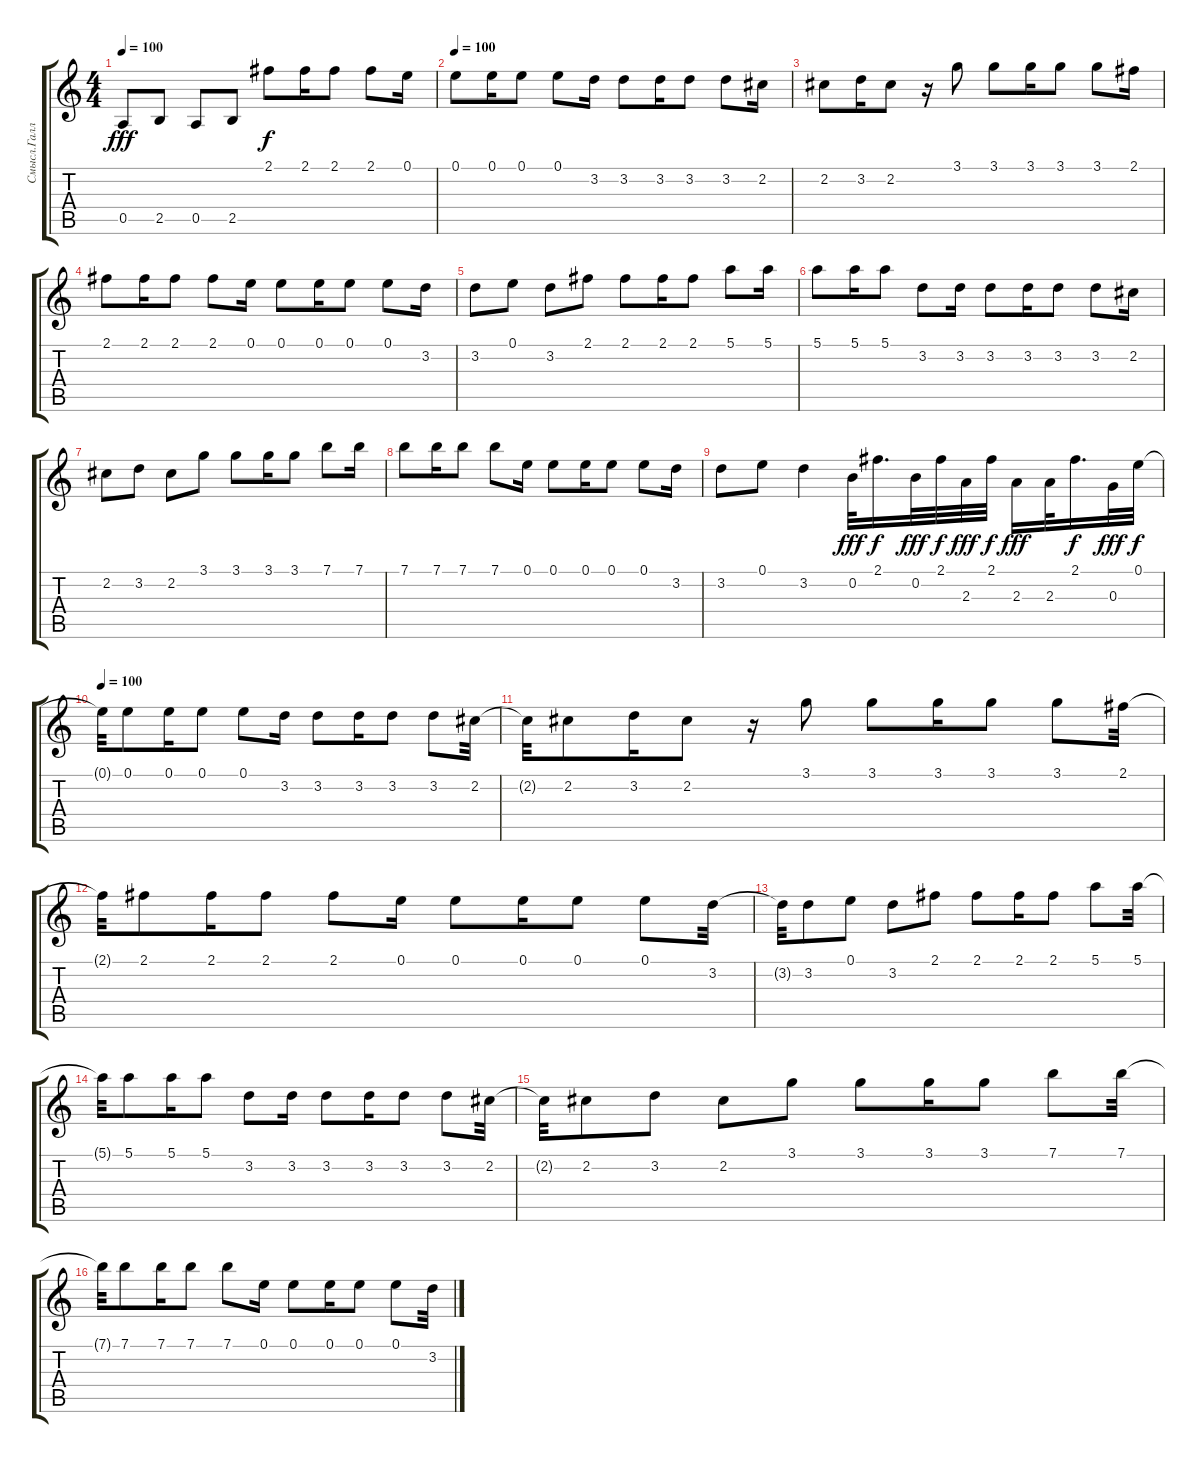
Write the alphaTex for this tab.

\track ("Смысл.Галлюцинации" "Смысл.Галл") {instrument distortionguitar}
\staff {score tabs}
\tuning (E4 B3 G3 D3 A2 E2) {hide}
\ts (4 4)
\tempo 100
\clef g2
\ks c
0.5.8{dy fff volume 14 instrument distortionguitar} 2.5.8 0.5.8 2.5.8 2.1.8{dy f} 2.1.16 2.1.8 2.1.8 0.1.16 |
\tempo 100
0.1.8 0.1.16 0.1.8 0.1.8 3.2.16 3.2.8 3.2.16 3.2.8 3.2.8 2.2.16 |
2.2.8 3.2.16 2.2.8 r.16 3.1.8 3.1.8 3.1.16 3.1.8 3.1.8 2.1.16 |
2.1.8 2.1.16 2.1.8 2.1.8 0.1.16 0.1.8 0.1.16 0.1.8 0.1.8 3.2.16 |
3.2.8 0.1.8 3.2.8 2.1.8 2.1.8 2.1.16 2.1.8 5.1.8 5.1.16 |
5.1.8 5.1.16 5.1.8 3.2.8 3.2.16 3.2.8 3.2.16 3.2.8 3.2.8 2.2.16 |
2.2.8 3.2.8 2.2.8 3.1.8 3.1.8 3.1.16 3.1.8 7.1.8 7.1.16 |
7.1.8 7.1.16 7.1.8 7.1.8 0.1.16 0.1.8 0.1.16 0.1.8 0.1.8 3.2.16 |
3.2.8 0.1.8{volume 14 instrument distortionguitar} 3.2.4 0.2.32{dy fff} 2.1.16{d dy f} 0.2.32{dy fff} 2.1.32{dy f} 2.3.32{dy fff} 2.1.32{dy f} 2.3.16{dy fff} 2.3.32 2.1.16{d dy f} 0.3.32{dy fff} 0.1.32{dy f} |
\tempo 100
0.1{t}.32 0.1.8 0.1.16 0.1.8 0.1.8 3.2.16 3.2.8 3.2.16 3.2.8 3.2.8 2.2.32 |
2.2{t}.32 2.2.8 3.2.16 2.2.8 r.16 3.1.8 3.1.8 3.1.16 3.1.8 3.1.8 2.1.32 |
2.1{t}.32 2.1.8 2.1.16 2.1.8 2.1.8 0.1.16 0.1.8 0.1.16 0.1.8 0.1.8 3.2.32 |
3.2{t}.32 3.2.8 0.1.8 3.2.8 2.1.8 2.1.8 2.1.16 2.1.8 5.1.8 5.1.32 |
5.1{t}.32 5.1.8 5.1.16 5.1.8 3.2.8 3.2.16 3.2.8 3.2.16 3.2.8 3.2.8 2.2.32 |
2.2{t}.32 2.2.8 3.2.8 2.2.8 3.1.8 3.1.8 3.1.16 3.1.8 7.1.8 7.1.32 |
7.1{t}.32 7.1.8 7.1.16 7.1.8 7.1.8 0.1.16 0.1.8 0.1.16 0.1.8 0.1.8 3.2.32
